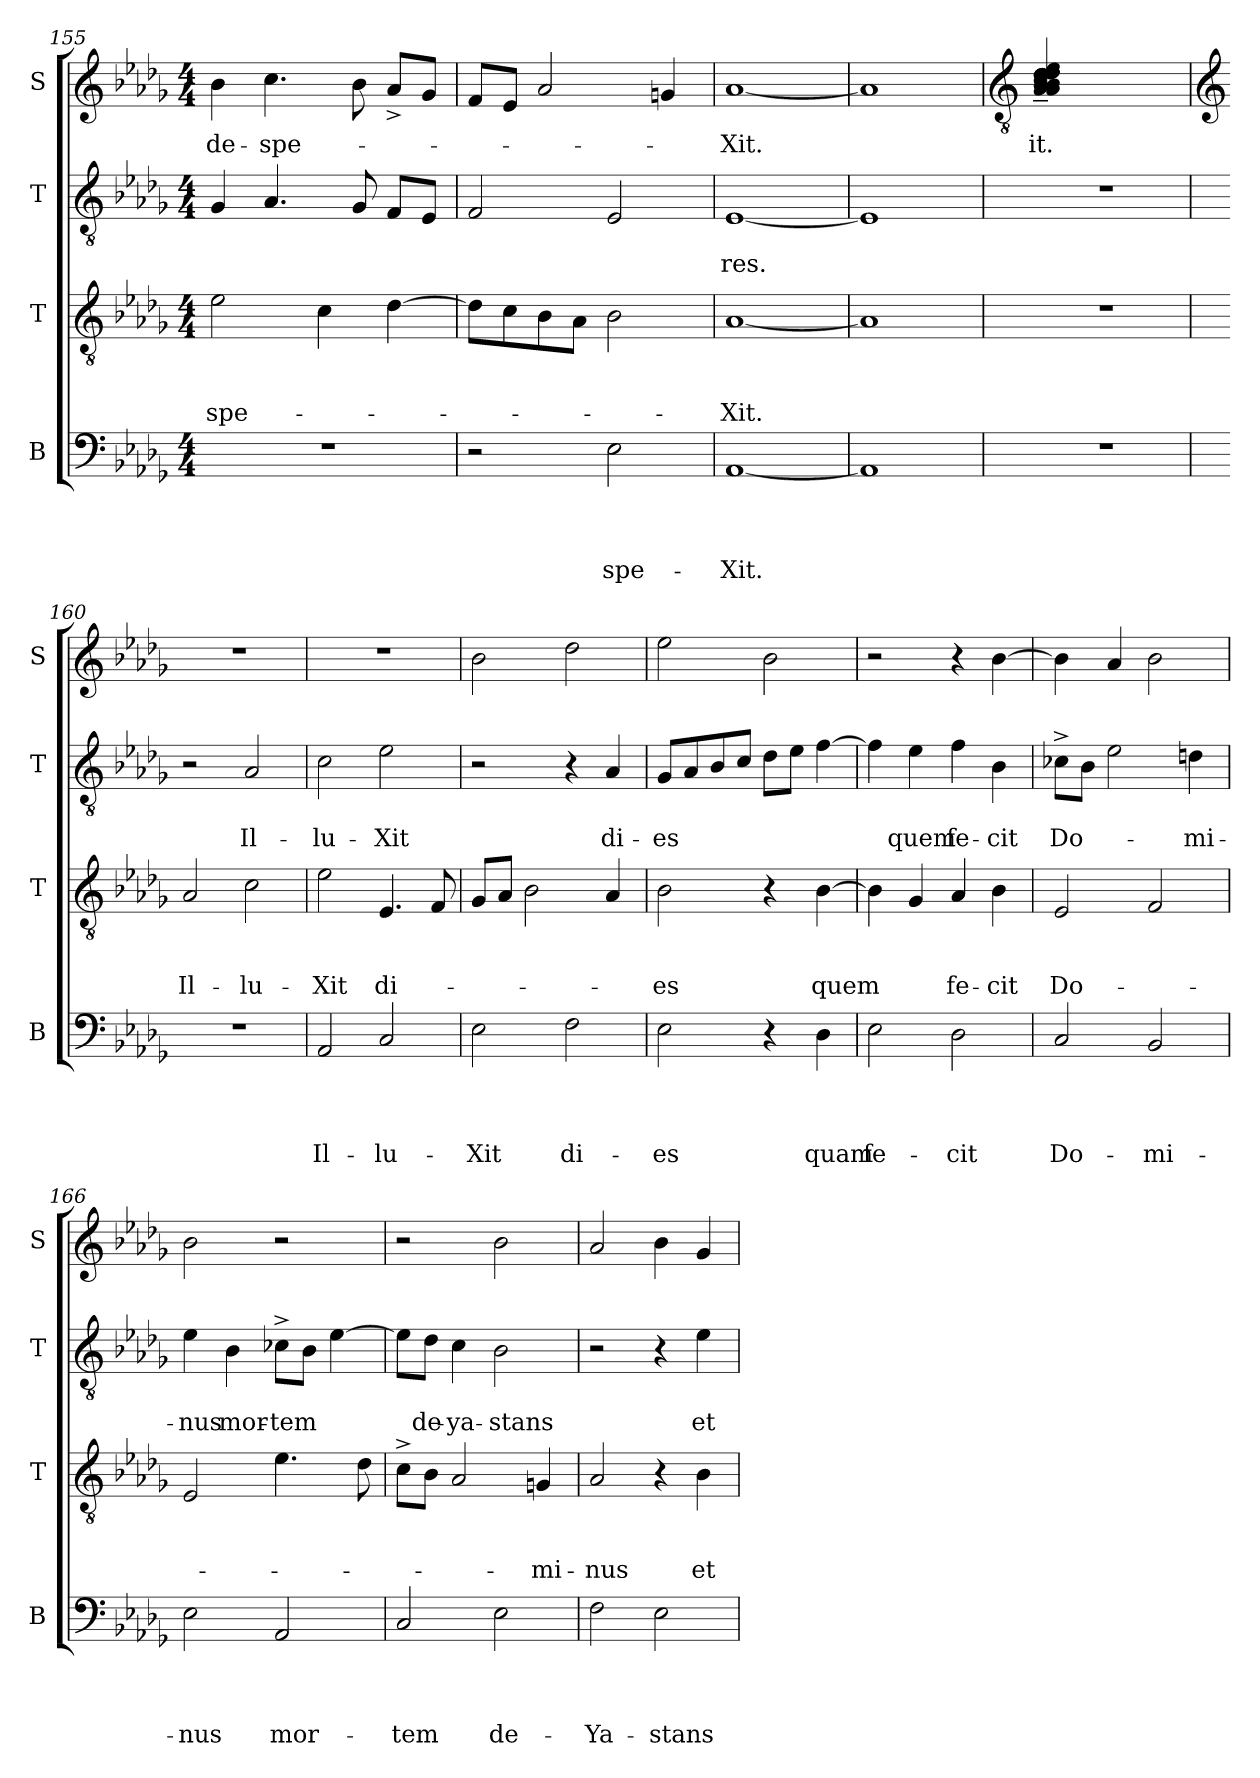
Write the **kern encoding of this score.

**kern	**text	**text	**text	**text	**kern	**text	**text	**text	**kern	**text	**text	**kern	**text
*part4	*part4	*part4	*part4	*part4	*part3	*part3	*part3	*part3	*part2	*part2	*part2	*part1	*part1
*staff4	*staff4	*staff4	*staff4	*staff4	*staff3	*staff3	*staff3	*staff3	*staff2	*staff2	*staff2	*staff1	*staff1
*I"B	*	*	*	*	*I"T	*	*	*	*I"T	*	*	*I"S	*
*I'B	*	*	*	*	*I'T	*	*	*	*I'T	*	*	*I'S	*
*clefF4	*	*	*	*	*clefGv2	*	*	*	*clefGv2	*	*	*clefG2	*
*k[b-e-a-d-g-]	*	*	*	*	*k[b-e-a-d-g-]	*	*	*	*k[b-e-a-d-g-]	*	*	*k[b-e-a-d-g-]	*
*D-:	*	*	*	*	*D-:	*	*	*	*D-:	*	*	*D-:	*
*M4/4	*	*	*	*	*M4/4	*	*	*	*M4/4	*	*	*M4/4	*
=155	=155	=155	=155	=155	=155	=155	=155	=155	=155	=155	=155	=155	=155
!	!	!	!	!	!	!	!	!LO:LY:b	!	!	!	!	!LO:LY:b
1r	.	.	.	.	2e-\	.	.	-spe-	4G-/	.	.	4b-\	de-
!	!	!	!	!	!	!	!	!	!	!	!	!	!LO:LY:b
.	.	.	.	.	.	.	.	.	4.A-/	.	.	4.cc\	-spe-
.	.	.	.	.	4c\	.	.	.	.	.	.	.	.
.	.	.	.	.	.	.	.	.	8G-/	.	.	8b-\	.
.	.	.	.	.	[>4d-\	.	.	.	8F/L	.	.	8a-^</L	.
.	.	.	.	.	.	.	.	.	8E-/J	.	.	8g-/J	.
=156	=156	=156	=156	=156	=156	=156	=156	=156	=156	=156	=156	=156	=156
2r	.	.	.	.	8d-\L]	.	.	.	2F/	.	.	8f/L	.
.	.	.	.	.	8c\	.	.	.	.	.	.	8e-/J	.
.	.	.	.	.	8B-\	.	.	.	.	.	.	2a-/	.
.	.	.	.	.	8A-\J	.	.	.	.	.	.	.	.
!	!	!	!	!LO:LY:b	!	!	!	!	!	!	!	!	!
2E-\	.	.	.	-spe-	2B-\	.	.	.	2E-/	.	.	.	.
.	.	.	.	.	.	.	.	.	.	.	.	4gn/	.
=157	=157	=157	=157	=157	=157	=157	=157	=157	=157	=157	=157	=157	=157
!	!	!	!	!LO:LY:b	!	!	!	!LO:LY:b	!	!	!LO:LY:b	!	!LO:LY:b
[<1AA-	.	.	.	-Xit.	[<1A-	.	.	-Xit.	[<1E-	.	-res.	[<1a-	-Xit.
=158	=158	=158	=158	=158	=158	=158	=158	=158	=158	=158	=158	=158	=158
1AA-]	.	.	.	.	1A-]	.	.	.	1E-]	.	.	1a-]	.
!!LO:LB:g=z
=159	=159	=159	=159	=159	=159	=159	=159	=159	=159	=159	=159	=159	=159
*	*	*	*	*	*	*	*	*	*	*	*	*clefGv2	*
!	!	!	!	!	!	!	!	!	!	!	!	!	!LO:LY:b
1r	.	.	.	.	1r	.	.	.	1r	.	.	4A-/~> 4A-/~> 4B-/~> 4B-/~> 4c/~> 4d-/~> 4d-/~> 4d-/~> 4d-/~> 4e-/~>	-it.
.	.	.	.	.	.	.	.	.	.	.	.	2.ryy	.
!!LO:LB:g=z
=160	=160	=160	=160	=160	=160	=160	=160	=160	=160	=160	=160	=160	=160
*	*	*	*	*	*	*	*	*	*	*	*	*clefG2	*
!	!	!	!	!	!	!	!	!LO:LY:b	!	!	!	!	!
1r	.	.	.	.	2A-/	.	.	Il-	2r	.	.	1r	.
!	!	!	!	!	!	!	!	!LO:LY:b	!	!	!LO:LY:b	!	!
.	.	.	.	.	2c\	.	.	-lu-	2A-/	.	Il-	.	.
=161	=161	=161	=161	=161	=161	=161	=161	=161	=161	=161	=161	=161	=161
!	!	!	!	!LO:LY:b	!	!	!	!LO:LY:b	!	!	!LO:LY:b	!	!
2AA-/	.	.	.	Il-	2e-\	.	.	-Xit	2c\	.	-lu-	1r	.
!	!	!	!	!LO:LY:b	!	!	!	!LO:LY:b	!	!	!LO:LY:b	!	!
2C/	.	.	.	-lu-	4.E-/	.	.	di-	2e-\	.	-Xit	.	.
.	.	.	.	.	8F/	.	.	.	.	.	.	.	.
=162	=162	=162	=162	=162	=162	=162	=162	=162	=162	=162	=162	=162	=162
!	!	!	!	!LO:LY:b	!	!	!	!	!	!	!	!	!
2E-\	.	.	.	-Xit	8G-/L	.	.	.	2r	.	.	2b-\	.
.	.	.	.	.	8A-/J	.	.	.	.	.	.	.	.
.	.	.	.	.	2B-\	.	.	.	.	.	.	.	.
!	!	!	!	!LO:LY:b	!	!	!	!	!	!	!	!	!
2F\	.	.	.	di-	.	.	.	.	4r	.	.	2dd-\	.
!	!	!	!	!	!	!	!	!	!	!	!LO:LY:b	!	!
.	.	.	.	.	4A-/	.	.	.	4A-/	.	di-	.	.
=163	=163	=163	=163	=163	=163	=163	=163	=163	=163	=163	=163	=163	=163
!	!	!	!	!LO:LY:b	!	!	!	!LO:LY:b	!	!	!LO:LY:b	!	!
2E-\	.	.	.	-es	2B-\	.	.	-es	8G-/L	.	-es	2ee-\	.
.	.	.	.	.	.	.	.	.	8A-/	.	.	.	.
.	.	.	.	.	.	.	.	.	8B-/	.	.	.	.
.	.	.	.	.	.	.	.	.	8c/J	.	.	.	.
4r	.	.	.	.	4r	.	.	.	8d-\L	.	.	2b-\	.
.	.	.	.	.	.	.	.	.	8e-\J	.	.	.	.
!	!	!	!	!LO:LY:b	!	!	!	!LO:LY:b	!	!	!	!	!
4D-\	.	.	.	quam	[>4B-\	.	.	quem	[>4f\	.	.	.	.
=164	=164	=164	=164	=164	=164	=164	=164	=164	=164	=164	=164	=164	=164
!	!	!	!	!LO:LY:b	!	!	!	!	!	!	!	!	!
2E-\	.	.	.	fe-	4B-\]	.	.	.	4f\]	.	.	2r	.
!	!	!	!	!	!	!	!	!	!	!	!LO:LY:b	!	!
.	.	.	.	.	4G-/	.	.	.	4e-\	.	quem	.	.
!	!	!	!	!LO:LY:b	!	!	!	!LO:LY:b	!	!	!LO:LY:b	!	!
2D-\	.	.	.	-cit	4A-/	.	.	fe-	4f\	.	fe-	4r	.
!	!	!	!	!	!	!	!	!LO:LY:b	!	!	!LO:LY:b	!	!
.	.	.	.	.	4B-\	.	.	-cit	4B-\	.	-cit	[>4b-\	.
=165	=165	=165	=165	=165	=165	=165	=165	=165	=165	=165	=165	=165	=165
!	!	!	!	!LO:LY:b	!	!	!	!LO:LY:b	!	!	!LO:LY:b	!	!
2C/	.	.	.	Do-	2E-/	.	.	Do-	8c-X^>\L	.	Do-	4b-\]	.
.	.	.	.	.	.	.	.	.	8B-\J	.	.	.	.
.	.	.	.	.	.	.	.	.	2e-\	.	.	4a-/	.
!	!	!	!	!LO:LY:b	!	!	!	!	!	!	!	!	!
2BB-/	.	.	.	-mi-	2F/	.	.	.	.	.	.	2b-\	.
!	!	!	!	!	!	!	!	!	!	!	!LO:LY:b	!	!
.	.	.	.	.	.	.	.	.	4dn\	.	-mi-	.	.
!!LO:PB:g=z
=166	=166	=166	=166	=166	=166	=166	=166	=166	=166	=166	=166	=166	=166
!	!	!	!	!LO:LY:b	!	!	!	!	!	!	!LO:LY:b	!	!
2E-\	.	.	.	-nus	2E-/	.	.	.	4e-\	.	-nus	2b-\	.
!	!	!	!	!	!	!	!	!	!	!	!LO:LY:b	!	!
.	.	.	.	.	.	.	.	.	4B-\	.	mor-	.	.
!	!	!	!	!LO:LY:b	!	!	!	!	!	!	!LO:LY:b	!	!
2AA-/	.	.	.	mor-	4.e-\	.	.	.	8c-X^>\L	.	-tem	2r	.
.	.	.	.	.	.	.	.	.	8B-\J	.	.	.	.
.	.	.	.	.	.	.	.	.	[>4e-\	.	.	.	.
.	.	.	.	.	8d-\	.	.	.	.	.	.	.	.
=167	=167	=167	=167	=167	=167	=167	=167	=167	=167	=167	=167	=167	=167
!	!	!	!	!LO:LY:b	!	!	!	!	!	!	!	!	!
2C/	.	.	.	-tem	8c^>\L	.	.	.	8e-\L]	.	.	2r	.
!	!	!	!	!	!	!	!	!	!	!	!LO:LY:b	!	!
.	.	.	.	.	8B-\J	.	.	.	8d-\J	.	de-	.	.
!	!	!	!	!	!	!	!	!	!	!	!LO:LY:b	!	!
.	.	.	.	.	2A-/	.	.	.	4c\	.	-ya-	.	.
!	!	!	!	!LO:LY:b	!	!	!	!	!	!	!LO:LY:b:rj	!	!
2E-\	.	.	.	de-	.	.	.	.	2B-\	.	-stans	2b-\	.
!	!	!	!	!	!	!	!	!LO:LY:b	!	!	!	!	!
.	.	.	.	.	4Gn/	.	.	-mi-	.	.	.	.	.
=168	=168	=168	=168	=168	=168	=168	=168	=168	=168	=168	=168	=168	=168
!	!	!	!	!LO:LY:b	!	!	!	!LO:LY:b	!	!	!	!	!
2F\	.	.	.	-Ya-	2A-/	.	.	-nus	2r	.	.	2a-/	.
!	!	!	!	!LO:LY:b	!	!	!	!	!	!	!	!	!
2E-\	.	.	.	-stans	4r	.	.	.	4r	.	.	4b-\	.
!	!	!	!	!	!	!	!	!LO:LY:b	!	!	!LO:LY:b	!	!
.	.	.	.	.	4B-\	.	.	et	4e-\	.	et	4g-/	.
=	=	=	=	=	=	=	=	=	=	=	=	=	=
*-	*-	*-	*-	*-	*-	*-	*-	*-	*-	*-	*-	*-	*-
